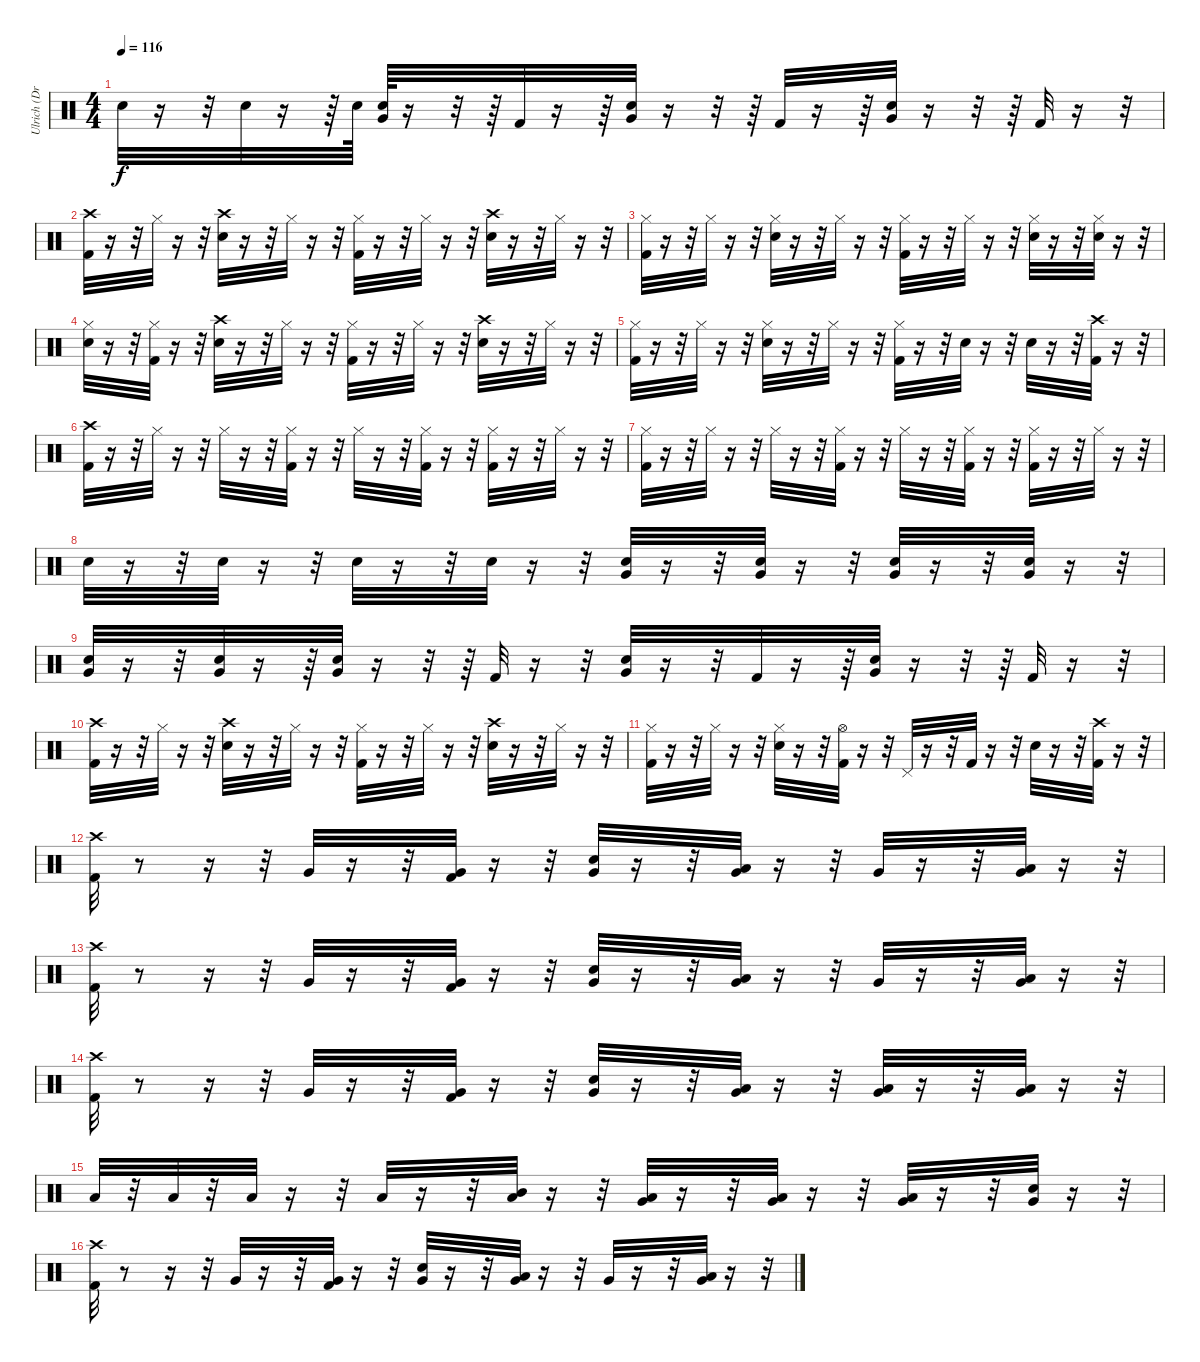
\track ("Ulrich (Drums)" "Ulrich (Dr") {instrument percussion}
\staff {score}
\articulation defaults
\ts (4 4)
\tempo 116
\clef neutral
\ks c "Snare (hit) 2".32{dy f}
r.16 r.32 "Snare (hit) 2".32 r.16 r.64 "Snare (hit) 2".64 ("Very Low Tom (hit)" "Snare (hit) 2").64 r.16 r.32 r.64 "Kick (hit) 2".32 r.16 r.64 ("Snare (hit) 2" "Very Low Tom (hit)").32 r.16 r.32 r.64 "Kick (hit) 2".32 r.16 r.64 ("Snare (hit) 2" "Very Low Tom (hit)").32 r.16 r.32 r.64 "Kick (hit) 2".32 r.16 r.32 |
("Crash high (hit)" "Kick (hit) 2").32 r.16 r.32 "Hi-Hat (closed)".32 r.16 r.32 ("Snare (hit) 2" "Crash high (hit)").32 r.16 r.32 "Hi-Hat (closed)".32 r.16 r.32 ("Hi-Hat (closed)" "Kick (hit) 2").32 r.16 r.32 "Hi-Hat (closed)".32 r.16 r.32 ("Crash high (hit)" "Snare (hit) 2").32 r.16 r.32 "Hi-Hat (closed)".32 r.16 r.32 |
("Hi-Hat (closed)" "Kick (hit) 2").32 r.16 r.32 "Hi-Hat (closed)".32 r.16 r.32 ("Snare (hit) 2" "Hi-Hat (closed)").32 r.16 r.32 "Hi-Hat (closed)".32 r.16 r.32 ("Hi-Hat (closed)" "Kick (hit) 2").32 r.16 r.32 "Hi-Hat (closed)".32 r.16 r.32 ("Snare (hit) 2" "Hi-Hat (closed)").32 r.16 r.32 ("Snare (hit) 2" "Hi-Hat (closed)").32 r.16 r.32 |
("Snare (hit) 2" "Hi-Hat (closed)").32 r.16 r.32 ("Kick (hit) 2" "Hi-Hat (closed)").32 r.16 r.32 ("Crash high (hit)" "Snare (hit) 2").32 r.16 r.32 "Hi-Hat (closed)".32 r.16 r.32 ("Kick (hit) 2" "Hi-Hat (closed)").32 r.16 r.32 "Hi-Hat (closed)".32 r.16 r.32 ("Crash high (hit)" "Snare (hit) 2").32 r.16 r.32 "Hi-Hat (closed)".32 r.16 r.32 |
("Hi-Hat (closed)" "Kick (hit) 2").32 r.16 r.32 "Hi-Hat (closed)".32 r.16 r.32 ("Snare (hit) 2" "Hi-Hat (closed)").32 r.16 r.32 "Hi-Hat (closed)".32 r.16 r.32 ("Kick (hit) 2" "Hi-Hat (closed)").32 r.16 r.32 "Snare (hit) 2".32 r.16 r.32 "Snare (hit) 2".32 r.16 r.32 ("Crash high (hit)" "Kick (hit) 2").32 r.16 r.32 |
("Kick (hit) 2" "Crash high (hit)").32 r.16 r.32 "Hi-Hat (closed)".32 r.16 r.32 "Hi-Hat (closed)".32 r.16 r.32 ("Hi-Hat (closed)" "Kick (hit) 2").32 r.16 r.32 "Hi-Hat (closed)".32 r.16 r.32 ("Hi-Hat (closed)" "Kick (hit) 2").32 r.16 r.32 ("Hi-Hat (closed)" "Kick (hit) 2").32 r.16 r.32 "Hi-Hat (closed)".32 r.16 r.32 |
("Kick (hit) 2" "Hi-Hat (closed)").32 r.16 r.32 "Hi-Hat (closed)".32 r.16 r.32 "Hi-Hat (closed)".32 r.16 r.32 ("Kick (hit) 2" "Hi-Hat (closed)").32 r.16 r.32 "Hi-Hat (closed)".32 r.16 r.32 ("Kick (hit) 2" "Hi-Hat (closed)").32 r.16 r.32 ("Kick (hit) 2" "Hi-Hat (closed)").32 r.16 r.32 "Hi-Hat (closed)".32 r.16 r.32 |
"Snare (hit) 2".32 r.16 r.32 "Snare (hit) 2".32 r.16 r.32 "Snare (hit) 2".32 r.16 r.32 "Snare (hit) 2".32 r.16 r.32 ("Very Low Tom (hit)" "Snare (hit) 2").32 r.16 r.32 ("Very Low Tom (hit)" "Snare (hit) 2").32 r.16 r.32 ("Very Low Tom (hit)" "Snare (hit) 2").32 r.16 r.32 ("Very Low Tom (hit)" "Snare (hit) 2").32 r.16 r.32 |
("Very Low Tom (hit)" "Snare (hit) 2").32 r.16 r.32 ("Very Low Tom (hit)" "Snare (hit) 2").32 r.16 r.64 ("Very Low Tom (hit)" "Snare (hit) 2").32 r.16 r.32 r.64 "Kick (hit) 2".32 r.16 r.32 ("Snare (hit) 2" "Very Low Tom (hit)").32 r.16 r.32 "Kick (hit) 2".32 r.16 r.64 ("Snare (hit) 2" "Very Low Tom (hit)").32 r.16 r.32 r.64 "Kick (hit) 2".32 r.16 r.32 |
("Crash high (hit)" "Kick (hit) 2").32 r.16 r.32 "Hi-Hat (closed)".32 r.16 r.32 ("Snare (hit) 2" "Crash high (hit)").32 r.16 r.32 "Hi-Hat (closed)".32 r.16 r.32 ("Hi-Hat (closed)" "Kick (hit) 2").32 r.16 r.32 "Hi-Hat (closed)".32 r.16 r.32 ("Crash high (hit)" "Snare (hit) 2").32 r.16 r.32 "Hi-Hat (closed)".32 r.16 r.32 |
("Hi-Hat (closed)" "Kick (hit) 2").32 r.16 r.32 "Hi-Hat (closed)".32 r.16 r.32 ("Snare (hit) 2" "Hi-Hat (closed)").32 r.16 r.32 ("Hi-Hat (open)" "Kick (hit) 2").32 r.16 r.32 "Pedal Hi-Hat (hit)".32 r.16 r.32 "Kick (hit) 2".32 r.16 r.32 "Snare (hit) 2".32 r.16 r.32 ("Crash high (hit)" "Kick (hit) 2").32 r.16 r.32 |
("Kick (hit) 2" "Crash high (hit)").32 r.8 r.16 r.32 "Very Low Tom (hit)".32 r.16 r.32 ("Kick (hit) 2" "Very Low Tom (hit)").32 r.16 r.32 ("Snare (hit) 2" "Very Low Tom (hit)").32 r.16 r.32 ("Low Tom (hit)" "Very Low Tom (hit)").32 r.16 r.32 "Very Low Tom (hit)".32 r.16 r.32 ("Low Tom (hit)" "Very Low Tom (hit)").32 r.16 r.32 |
("Kick (hit) 2" "Crash high (hit)").32 r.8 r.16 r.32 "Very Low Tom (hit)".32 r.16 r.32 ("Kick (hit) 2" "Very Low Tom (hit)").32 r.16 r.32 ("Snare (hit) 2" "Very Low Tom (hit)").32 r.16 r.32 ("Low Tom (hit)" "Very Low Tom (hit)").32 r.16 r.32 "Very Low Tom (hit)".32 r.16 r.32 ("Low Tom (hit)" "Very Low Tom (hit)").32 r.16 r.32 |
("Kick (hit) 2" "Crash high (hit)").32 r.8 r.16 r.32 "Very Low Tom (hit)".32 r.16 r.32 ("Kick (hit) 2" "Very Low Tom (hit)").32 r.16 r.32 ("Snare (hit) 2" "Very Low Tom (hit)").32 r.16 r.32 ("Low Tom (hit)" "Very Low Tom (hit)").32 r.16 r.32 ("Low Tom (hit)" "Very Low Tom (hit)").32 r.16 r.32 ("Low Tom (hit)" "Very Low Tom (hit)").32 r.16 r.32 |
"Low Tom (hit)".32 r.32 "Low Tom (hit)".32 r.32 "Low Tom (hit)".32 r.16 r.32 "Low Tom (hit)".32 r.16 r.32 ("Mid Tom (hit)" "Low Tom (hit)").32 r.16 r.32 ("Very Low Tom (hit)" "Low Tom (hit)").32 r.16 r.32 ("Very Low Tom (hit)" "Low Tom (hit)").32 r.16 r.32 ("Very Low Tom (hit)" "Low Tom (hit)").32 r.16 r.32 ("Snare (hit) 2" "Very Low Tom (hit)").32 r.16 r.32 |
("Kick (hit) 2" "Crash high (hit)").32 r.8 r.16 r.32 "Very Low Tom (hit)".32 r.16 r.32 ("Kick (hit) 2" "Very Low Tom (hit)").32 r.16 r.32 ("Snare (hit) 2" "Very Low Tom (hit)").32 r.16 r.32 ("Low Tom (hit)" "Very Low Tom (hit)").32 r.16 r.32 "Very Low Tom (hit)".32 r.16 r.32 ("Low Tom (hit)" "Very Low Tom (hit)").32 r.16 r.32
